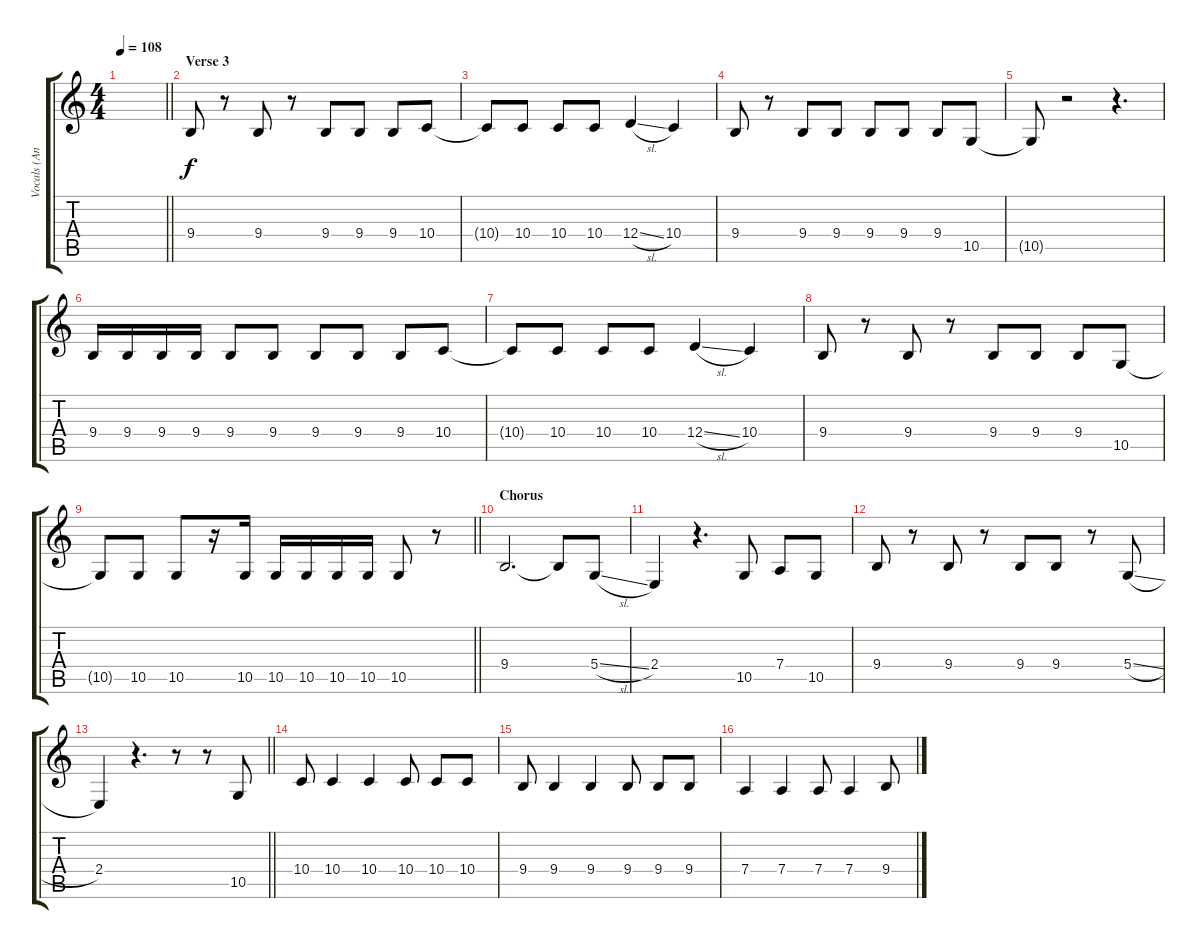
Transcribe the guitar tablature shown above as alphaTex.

\track ("Vocals (Anthony Kiedis)" "Vocals (An") {instrument oboe}
\staff {score tabs}
\tuning (E4 B3 G3 D3 A2 E2) {hide}
\ts (4 4)
\tempo 108
\clef g2
\barLineRight lightlight
\ks c
|
\section ("" "Verse 3")
9.4.8 r.8 9.4.8 r.8 9.4.8 9.4.8 9.4.8 10.4.8 |
10.4{t}.8 10.4.8 10.4.8 10.4.8 12.4{sl}.4 10.4.4 |
9.4.8 r.8 9.4.8 9.4.8 9.4.8 9.4.8 9.4.8 10.5.8 |
10.5{t}.8 r.2 r.4{d} |
9.4.16 9.4.16 9.4.16 9.4.16 9.4.8 9.4.8 9.4.8 9.4.8 9.4.8 10.4.8 |
10.4{t}.8 10.4.8 10.4.8 10.4.8 12.4{sl}.4 10.4.4 |
9.4.8 r.8 9.4.8 r.8 9.4.8 9.4.8 9.4.8 10.5.8 |
\barLineRight lightlight
10.5{t}.8 10.5.8 10.5.8 r.16 10.5.16 10.5.16 10.5.16 10.5.16 10.5.16 10.5.8 r.8 |
\section ("" "Chorus")
9.4.2{d} 9.4{t}.8 5.4{sl}.8 |
2.4.4 r.4{d} 10.5.8 7.4.8 10.5.8 |
9.4.8 r.8 9.4.8 r.8 9.4.8 9.4.8 r.8 5.4{sl}.8 |
\barLineRight lightlight
2.4.4 r.4{d} r.8 r.8 10.5.8 |
10.4.8 10.4.4 10.4.4 10.4.8 10.4.8 10.4.8 |
9.4.8 9.4.4 9.4.4 9.4.8 9.4.8 9.4.8 |
7.4.4 7.4.4 7.4.8 7.4.4 9.4.8
